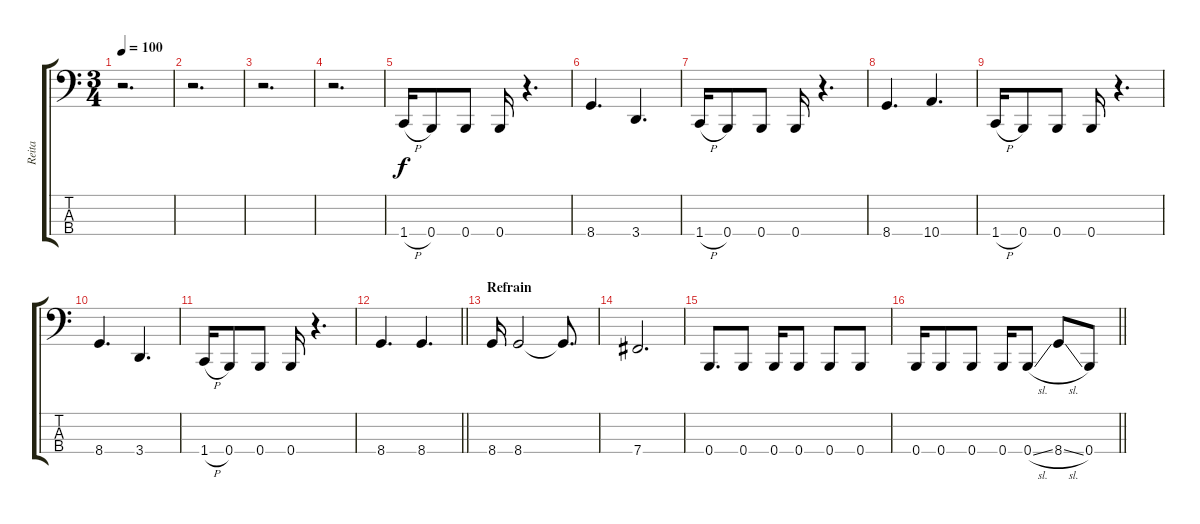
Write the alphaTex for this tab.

\track ("Reita" "Reita") {instrument electricbasspick}
\staff {score tabs}
\tuning (C2 G1 D1 B0) {hide}
\ts (3 4)
\tempo 100
\clef f4
\ks c
r.2{d dy f} |
r.2{d} |
r.2{d} |
r.2{d} |
1.4{h}.16 0.4.8 0.4.8 0.4.16 r.4{d} |
8.4.4{d} 3.4.4{d} |
1.4{h}.16 0.4.8 0.4.8 0.4.16 r.4{d} |
8.4.4{d} 10.4.4{d} |
1.4{h}.16 0.4.8 0.4.8 0.4.16 r.4{d} |
8.4.4{d} 3.4.4{d} |
1.4{h}.16 0.4.8 0.4.8 0.4.16 r.4{d} |
\barLineRight lightlight
8.4.4{d} 8.4.4{d} |
\section ("" "Refrain")
8.4.16 8.4.2 8.4{t}.8{d} |
7.4.2{d} |
0.4.8{d} 0.4.8 0.4.16 0.4.8 0.4.8 0.4.8 |
\barLineRight lightlight
0.4.16 0.4.8 0.4.8 0.4.16 0.4{sl}.8 8.4{sl}.8 0.4.8
